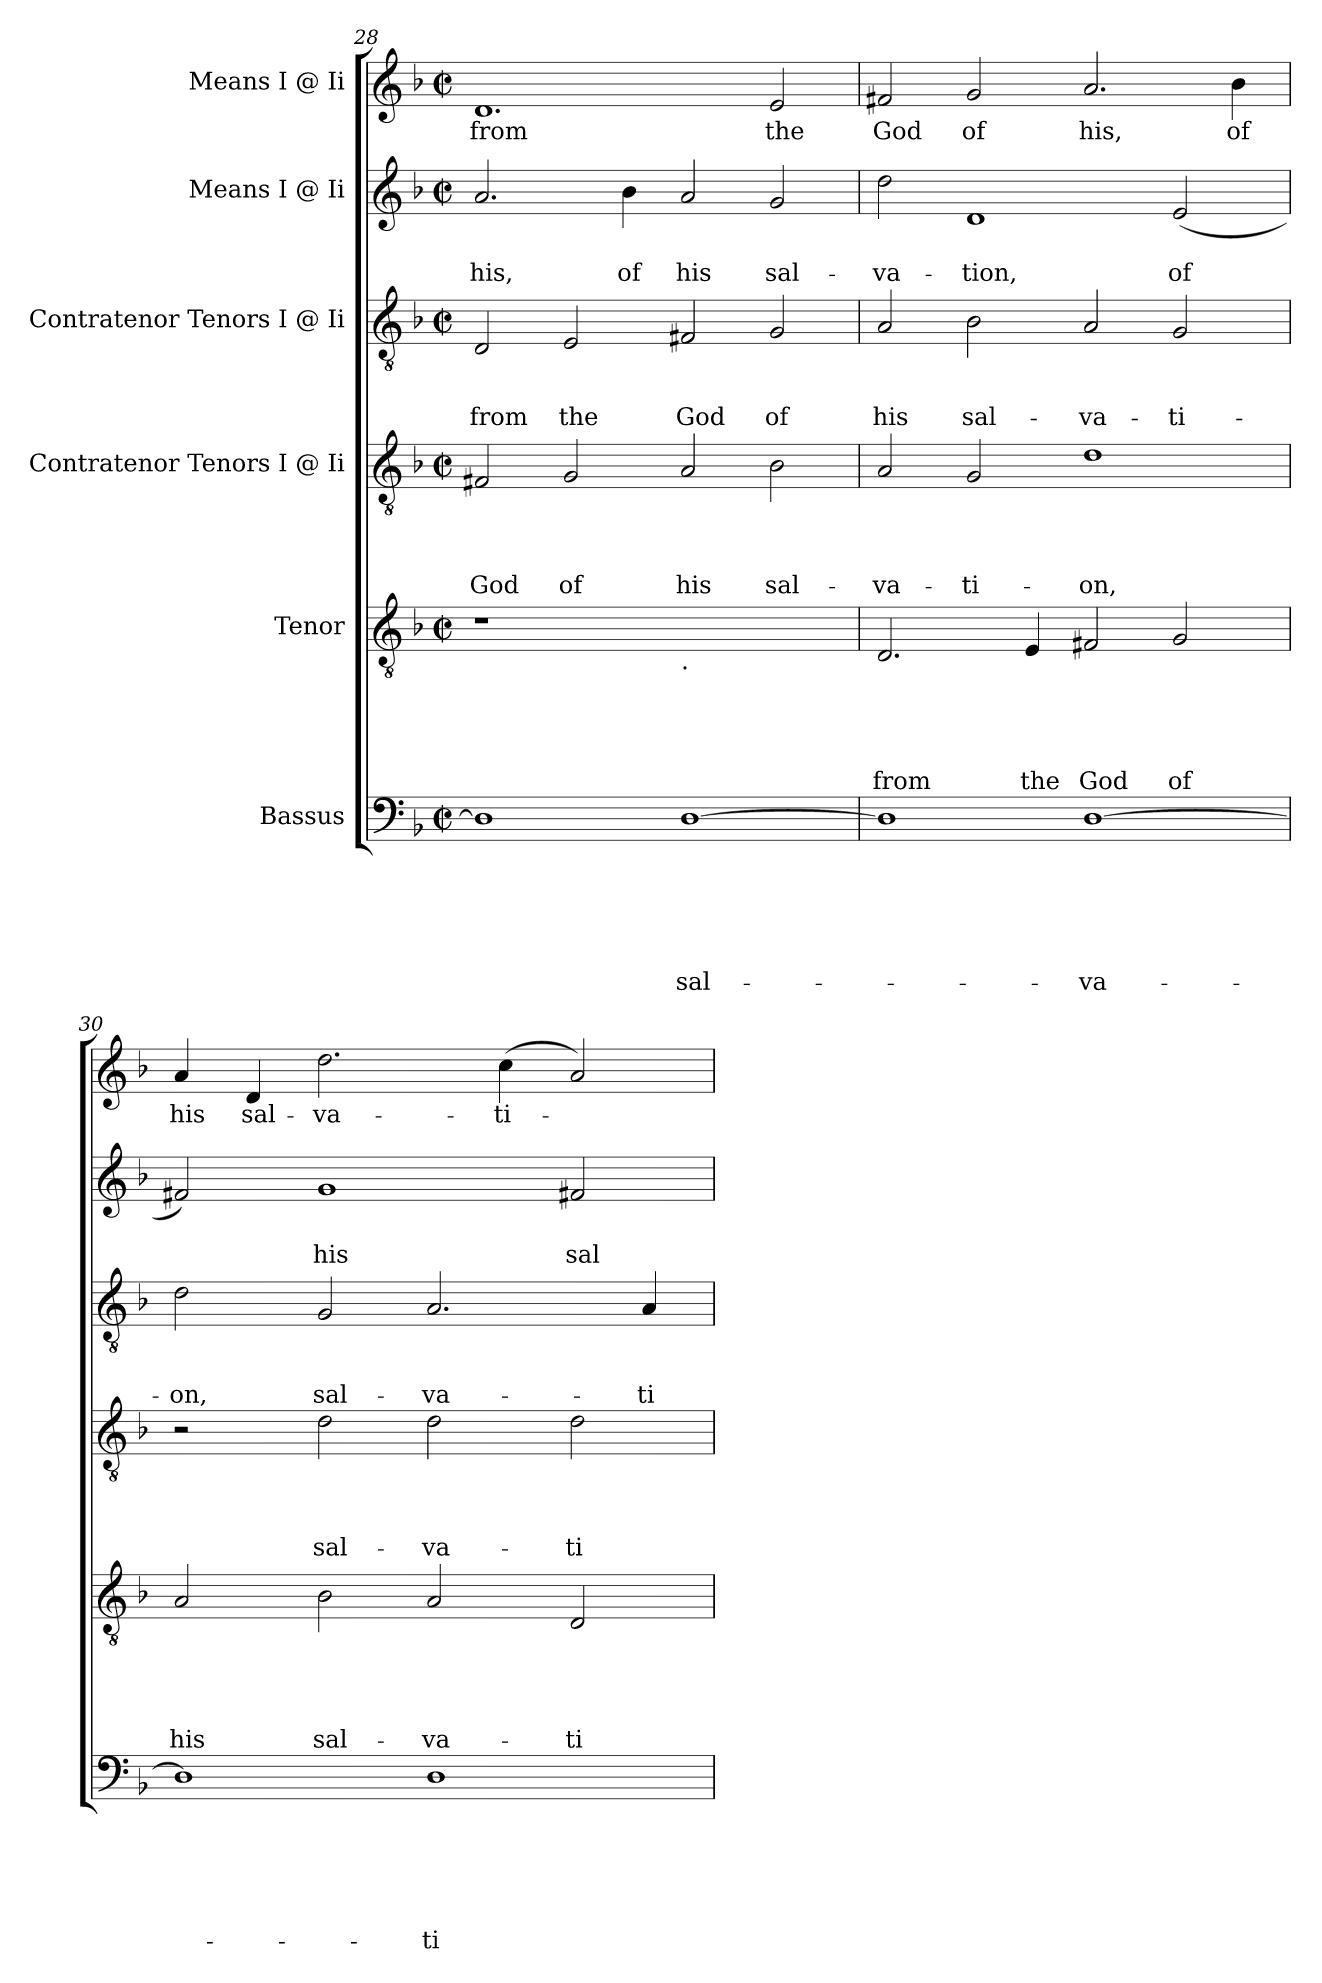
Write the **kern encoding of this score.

**kern	**text	**text	**text	**text	**text	**text	**kern	**text	**text	**text	**text	**text	**kern	**text	**text	**text	**text	**kern	**text	**text	**text	**kern	**text	**text	**kern	**text
*part6	*part6	*part6	*part6	*part6	*part6	*part6	*part5	*part5	*part5	*part5	*part5	*part5	*part4	*part4	*part4	*part4	*part4	*part3	*part3	*part3	*part3	*part2	*part2	*part2	*part1	*part1
*staff6	*staff6	*staff6	*staff6	*staff6	*staff6	*staff6	*staff5	*staff5	*staff5	*staff5	*staff5	*staff5	*staff4	*staff4	*staff4	*staff4	*staff4	*staff3	*staff3	*staff3	*staff3	*staff2	*staff2	*staff2	*staff1	*staff1
*I"Bassus	*	*	*	*	*	*	*I"Tenor	*	*	*	*	*	*I"Contratenor Tenors I @ Ii	*	*	*	*	*I"Contratenor Tenors I @ Ii	*	*	*	*I"Means I @ Ii	*	*	*I"Means I @ Ii	*
!!LO:LB:g=z
*clefF4	*	*	*	*	*	*	*clefGv2	*	*	*	*	*	*clefGv2	*	*	*	*	*clefGv2	*	*	*	*clefG2	*	*	*clefG2	*
*k[b-]	*	*	*	*	*	*	*k[b-]	*	*	*	*	*	*k[b-]	*	*	*	*	*k[b-]	*	*	*	*k[b-]	*	*	*k[b-]	*
*F:	*	*	*	*	*	*	*F:	*	*	*	*	*	*F:	*	*	*	*	*F:	*	*	*	*F:	*	*	*F:	*
*M2/2	*	*	*	*	*	*	*M2/2	*	*	*	*	*	*M2/2	*	*	*	*	*M2/2	*	*	*	*M2/2	*	*	*M2/2	*
*met(c|)	*	*	*	*	*	*	*met(c|)	*	*	*	*	*	*met(c|)	*	*	*	*	*met(c|)	*	*	*	*met(c|)	*	*	*met(c|)	*
=28	=28	=28	=28	=28	=28	=28	=28	=28	=28	=28	=28	=28	=28	=28	=28	=28	=28	=28	=28	=28	=28	=28	=28	=28	=28	=28
!	!	!	!	!	!	!	!	!	!	!	!	!	!	!	!	!	!LO:LY:b	!	!	!	!LO:LY:b	!	!	!LO:LY:b	!	!LO:LY:b
1D]	.	.	.	.	.	.	1r	.	.	.	.	.	2F#X/	.	.	.	God	2D/	.	.	from	2.a/	.	his,	1.d	from
!	!	!	!	!	!	!	!	!	!	!	!	!	!	!	!	!	!LO:LY:b	!	!	!	!LO:LY:b	!	!	!	!	!
.	.	.	.	.	.	.	.	.	.	.	.	.	2G/	.	.	.	of	2E/	.	.	the	.	.	.	.	.
!	!	!	!	!	!	!	!	!	!	!	!	!	!	!	!	!	!	!	!	!	!	!	!	!LO:LY:b	!	!
.	.	.	.	.	.	.	.	.	.	.	.	.	.	.	.	.	.	.	.	.	.	4b-\	.	of	.	.
!	!	!	!	!	!	!	!LO:TX:b:t=.	!	!	!	!	!	!	!	!	!	!	!	!	!	!	!	!	!	!	!
!	!	!	!	!	!	!LO:LY:b	!	!	!	!	!	!	!	!	!	!	!LO:LY:b	!	!	!	!LO:LY:b	!	!	!LO:LY:b	!	!
[>1D	.	.	.	.	.	sal-	1ryy	.	.	.	.	.	2A/	.	.	.	his	2F#X/	.	.	God	2a/	.	his	.	.
!	!	!	!	!	!	!	!	!	!	!	!	!	!	!	!	!	!LO:LY:b	!	!	!	!LO:LY:b	!	!	!LO:LY:b	!	!LO:LY:b
.	.	.	.	.	.	.	.	.	.	.	.	.	2B-\	.	.	.	sal-	2G/	.	.	of	2g/	.	sal-	2e/	the
=29	=29	=29	=29	=29	=29	=29	=29	=29	=29	=29	=29	=29	=29	=29	=29	=29	=29	=29	=29	=29	=29	=29	=29	=29	=29	=29
!	!	!	!	!	!	!	!	!	!	!	!	!LO:LY:b	!	!	!	!	!LO:LY:b	!	!	!	!LO:LY:b	!	!	!LO:LY:b	!	!LO:LY:b
1D]	.	.	.	.	.	.	2.D/	.	.	.	.	from	2A/	.	.	.	-va-	2A/	.	.	his	2dd\	.	-va-	2f#X/	God
!	!	!	!	!	!	!	!	!	!	!	!	!	!	!	!	!	!LO:LY:b	!	!	!	!LO:LY:b	!	!	!LO:LY:b	!	!LO:LY:b
.	.	.	.	.	.	.	.	.	.	.	.	.	2G/	.	.	.	-ti-	2B-\	.	.	sal-	1d	.	-tion,	2g/	of
!	!	!	!	!	!	!	!	!	!	!	!	!LO:LY:b	!	!	!	!	!	!	!	!	!	!	!	!	!	!
.	.	.	.	.	.	.	4E/	.	.	.	.	the	.	.	.	.	.	.	.	.	.	.	.	.	.	.
!	!	!	!	!	!	!LO:LY:b	!	!	!	!	!	!LO:LY:b	!	!	!	!	!LO:LY:b	!	!	!	!LO:LY:b	!	!	!	!	!LO:LY:b
[>1D	.	.	.	.	.	-va-	2F#X/	.	.	.	.	God	1d	.	.	.	-on,	2A/	.	.	-va-	.	.	.	2.a/	his,
!	!	!	!	!	!	!	!	!	!	!	!	!LO:LY:b	!	!	!	!	!	!	!	!	!LO:LY:b	!	!	!LO:LY:b	!	!
.	.	.	.	.	.	.	2G/	.	.	.	.	of	.	.	.	.	.	2G/	.	.	-ti-	(<2e/	.	of	.	.
!	!	!	!	!	!	!	!	!	!	!	!	!	!	!	!	!	!	!	!	!	!	!	!	!	!	!LO:LY:b
.	.	.	.	.	.	.	.	.	.	.	.	.	.	.	.	.	.	.	.	.	.	.	.	.	4b-\	of
=30	=30	=30	=30	=30	=30	=30	=30	=30	=30	=30	=30	=30	=30	=30	=30	=30	=30	=30	=30	=30	=30	=30	=30	=30	=30	=30
!	!	!	!	!	!	!	!	!	!	!	!	!LO:LY:b	!	!	!	!	!	!	!	!	!LO:LY:b	!	!	!	!	!LO:LY:b
1D]	.	.	.	.	.	.	2A/	.	.	.	.	his	2r	.	.	.	.	2d\	.	.	-on,	2f#/)	.	.	4a/	his
!	!	!	!	!	!	!	!	!	!	!	!	!	!	!	!	!	!	!	!	!	!	!	!	!	!	!LO:LY:b
.	.	.	.	.	.	.	.	.	.	.	.	.	.	.	.	.	.	.	.	.	.	.	.	.	4d/	sal-
!	!	!	!	!	!	!	!	!	!	!	!	!LO:LY:b	!	!	!	!	!LO:LY:b	!	!	!	!LO:LY:b	!	!	!LO:LY:b	!	!LO:LY:b
.	.	.	.	.	.	.	2B-\	.	.	.	.	sal-	2d\	.	.	.	sal-	2G/	.	.	sal-	1g	.	his	2.dd\	-va-
!	!	!	!	!	!	!LO:LY:b	!	!	!	!	!	!LO:LY:b	!	!	!	!	!LO:LY:b	!	!	!	!LO:LY:b	!	!	!	!	!
1D	.	.	.	.	.	-ti-	2A/	.	.	.	.	-va-	2d\	.	.	.	-va-	2.A/	.	.	-va-	.	.	.	.	.
!	!	!	!	!	!	!	!	!	!	!	!	!	!	!	!	!	!	!	!	!	!	!	!	!	!	!LO:LY:b
.	.	.	.	.	.	.	.	.	.	.	.	.	.	.	.	.	.	.	.	.	.	.	.	.	(>4cc\	-ti-
!	!	!	!	!	!	!	!	!	!	!	!	!LO:LY:b	!	!	!	!	!LO:LY:b	!	!	!	!	!	!	!LO:LY:b	!	!
.	.	.	.	.	.	.	2D/	.	.	.	.	-ti-	2d\	.	.	.	-ti-	.	.	.	.	2f#X/	.	sal-	2a/)	.
!	!	!	!	!	!	!	!	!	!	!	!	!	!	!	!	!	!	!	!	!	!LO:LY:b	!	!	!	!	!
.	.	.	.	.	.	.	.	.	.	.	.	.	.	.	.	.	.	4A/	.	.	-ti-	.	.	.	.	.
=	=	=	=	=	=	=	=	=	=	=	=	=	=	=	=	=	=	=	=	=	=	=	=	=	=	=
*-	*-	*-	*-	*-	*-	*-	*-	*-	*-	*-	*-	*-	*-	*-	*-	*-	*-	*-	*-	*-	*-	*-	*-	*-	*-	*-
